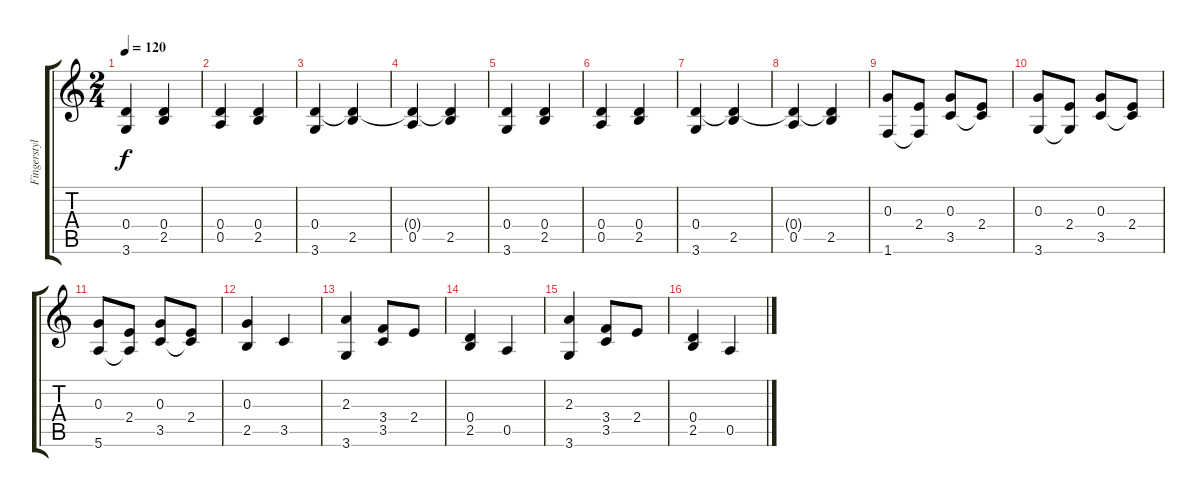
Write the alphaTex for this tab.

\track ("Fingerstyle Guitar" "Fingerstyl") {instrument acousticguitarnylon}
\staff {score tabs}
\tuning (E4 B3 G3 D3 A2 E2) {hide}
\ts (2 4)
\tempo 120
\clef g2
\ks c
(0.4 3.6).4{dy f} (0.4 2.5).4 |
(0.4 0.5).4 (0.4 2.5).4 |
(0.4 3.6).4 (0.4{t} 2.5).4 |
(0.4{t} 0.5).4 (0.4{t} 2.5).4 |
(0.4 3.6).4 (0.4 2.5).4 |
(0.4 0.5).4 (0.4 2.5).4 |
(0.4 3.6).4 (0.4{t} 2.5).4 |
(0.4{t} 0.5).4 (0.4{t} 2.5).4 |
(0.3 1.6).8 (2.4 1.6{t}).8 (0.3 3.5).8 (2.4 3.5{t}).8 |
(0.3 3.6).8 (2.4 3.6{t}).8 (0.3 3.5).8 (2.4 3.5{t}).8 |
(0.3 5.6).8 (2.4 5.6{t}).8 (0.3 3.5).8 (2.4 3.5{t}).8 |
(0.3 2.5).4 3.5.4 |
(2.3 3.6).4 (3.4 3.5).8 2.4.8 |
(0.4 2.5).4 0.5.4 |
(2.3 3.6).4 (3.4 3.5).8 2.4.8 |
(0.4 2.5).4 0.5.4
